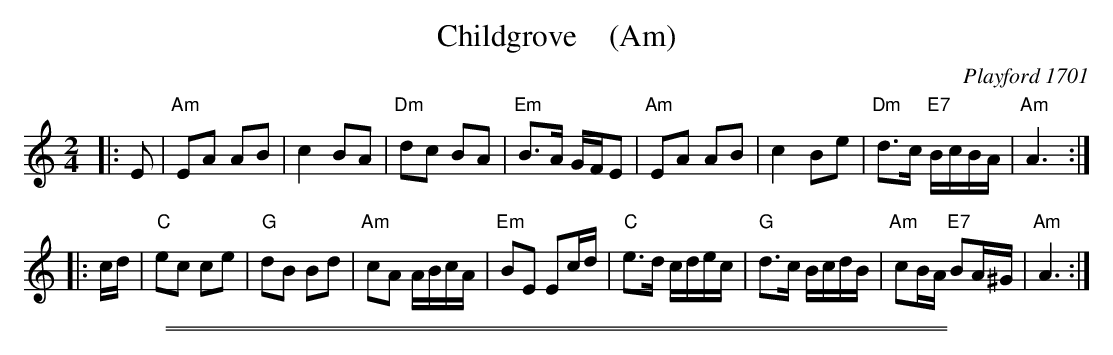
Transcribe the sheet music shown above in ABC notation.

X:1
T: Childgrove    (Am)
O: Playford 1701
M: 2/4
L: 1/8
K: Am
|: E \
| "Am"EA AB | c2 BA | "Dm"dc BA | "Em"B>A G/F/E \
| "Am"EA AB | c2 Be | "Dm"d>c "E7"B/c/B/A/ | "Am"A3 :|
|: c/d/ \
| "C"ec ce | "G"dB Bd | "Am"cA A/B/c/A/ | "Em"BE Ec/d/ \
| "C"e>d c/d/e/c/ | "G"d>c B/c/d/B/ | "Am"cB/A/ "E7"BA/^G/ | "Am"A3 :|
